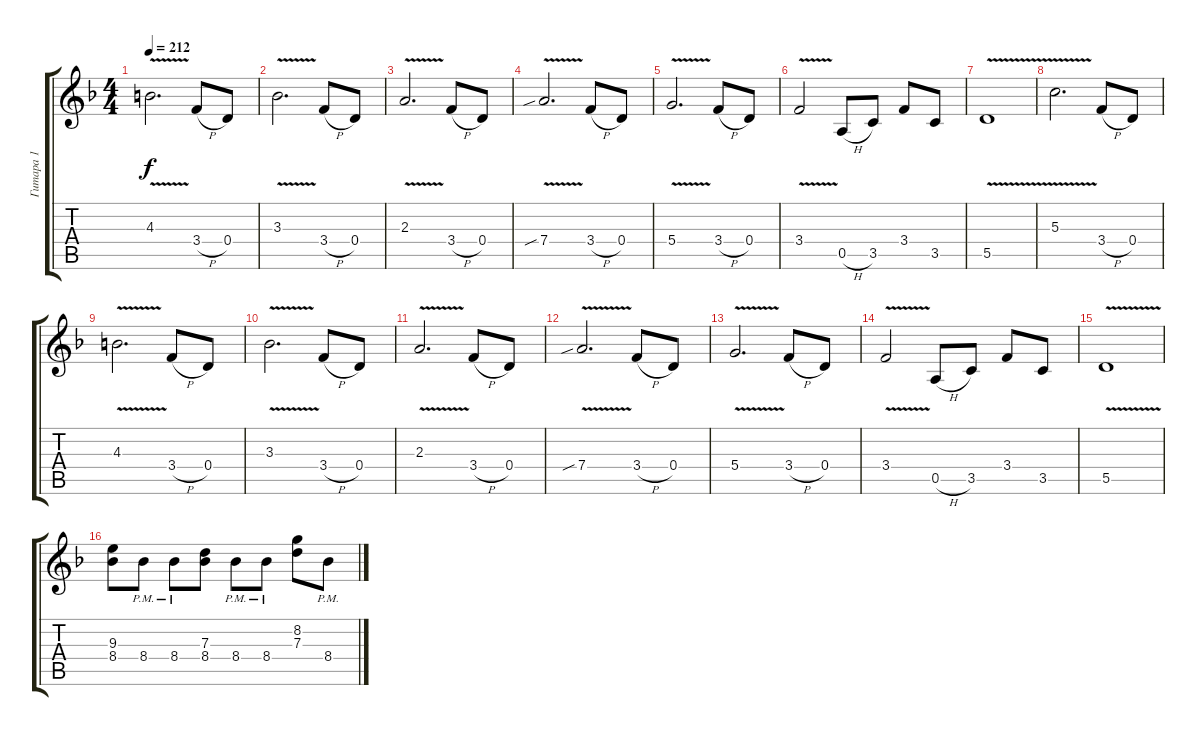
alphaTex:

\track ("Гитара 1" "Гитара 1") {instrument distortionguitar}
\staff {score tabs}
\tuning (E4 B3 G3 D3 A2 E2) {hide}
\ts (4 4)
\tempo 212
\clef g2
\ks dminor
4.3{v}.2{d dy f} 3.4{h}.8 0.4.8 |
3.3{v}.2{d} 3.4{h}.8 0.4.8 |
2.3{v}.2{d} 3.4{h}.8 0.4.8 |
7.4{v sib}.2{d} 3.4{h}.8 0.4.8 |
5.4{v}.2{d} 3.4{h}.8 0.4.8 |
3.4{v}.2 0.5{h}.8 3.5.8 3.4.8 3.5.8 |
5.5{v}.1 |
5.3{v}.2{d} 3.4{h}.8 0.4.8 |
4.3{v}.2{d} 3.4{h}.8 0.4.8 |
3.3{v}.2{d} 3.4{h}.8 0.4.8 |
2.3{v}.2{d} 3.4{h}.8 0.4.8 |
7.4{v sib}.2{d} 3.4{h}.8 0.4.8 |
5.4{v}.2{d} 3.4{h}.8 0.4.8 |
3.4{v}.2 0.5{h}.8 3.5.8 3.4.8 3.5.8 |
5.5{v}.1 |
(9.3 8.4).8 8.4{pm}.8 8.4{pm}.8 (7.3 8.4).8 8.4{pm}.8 8.4{pm}.8 (8.2 7.3).8 8.4{pm}.8
